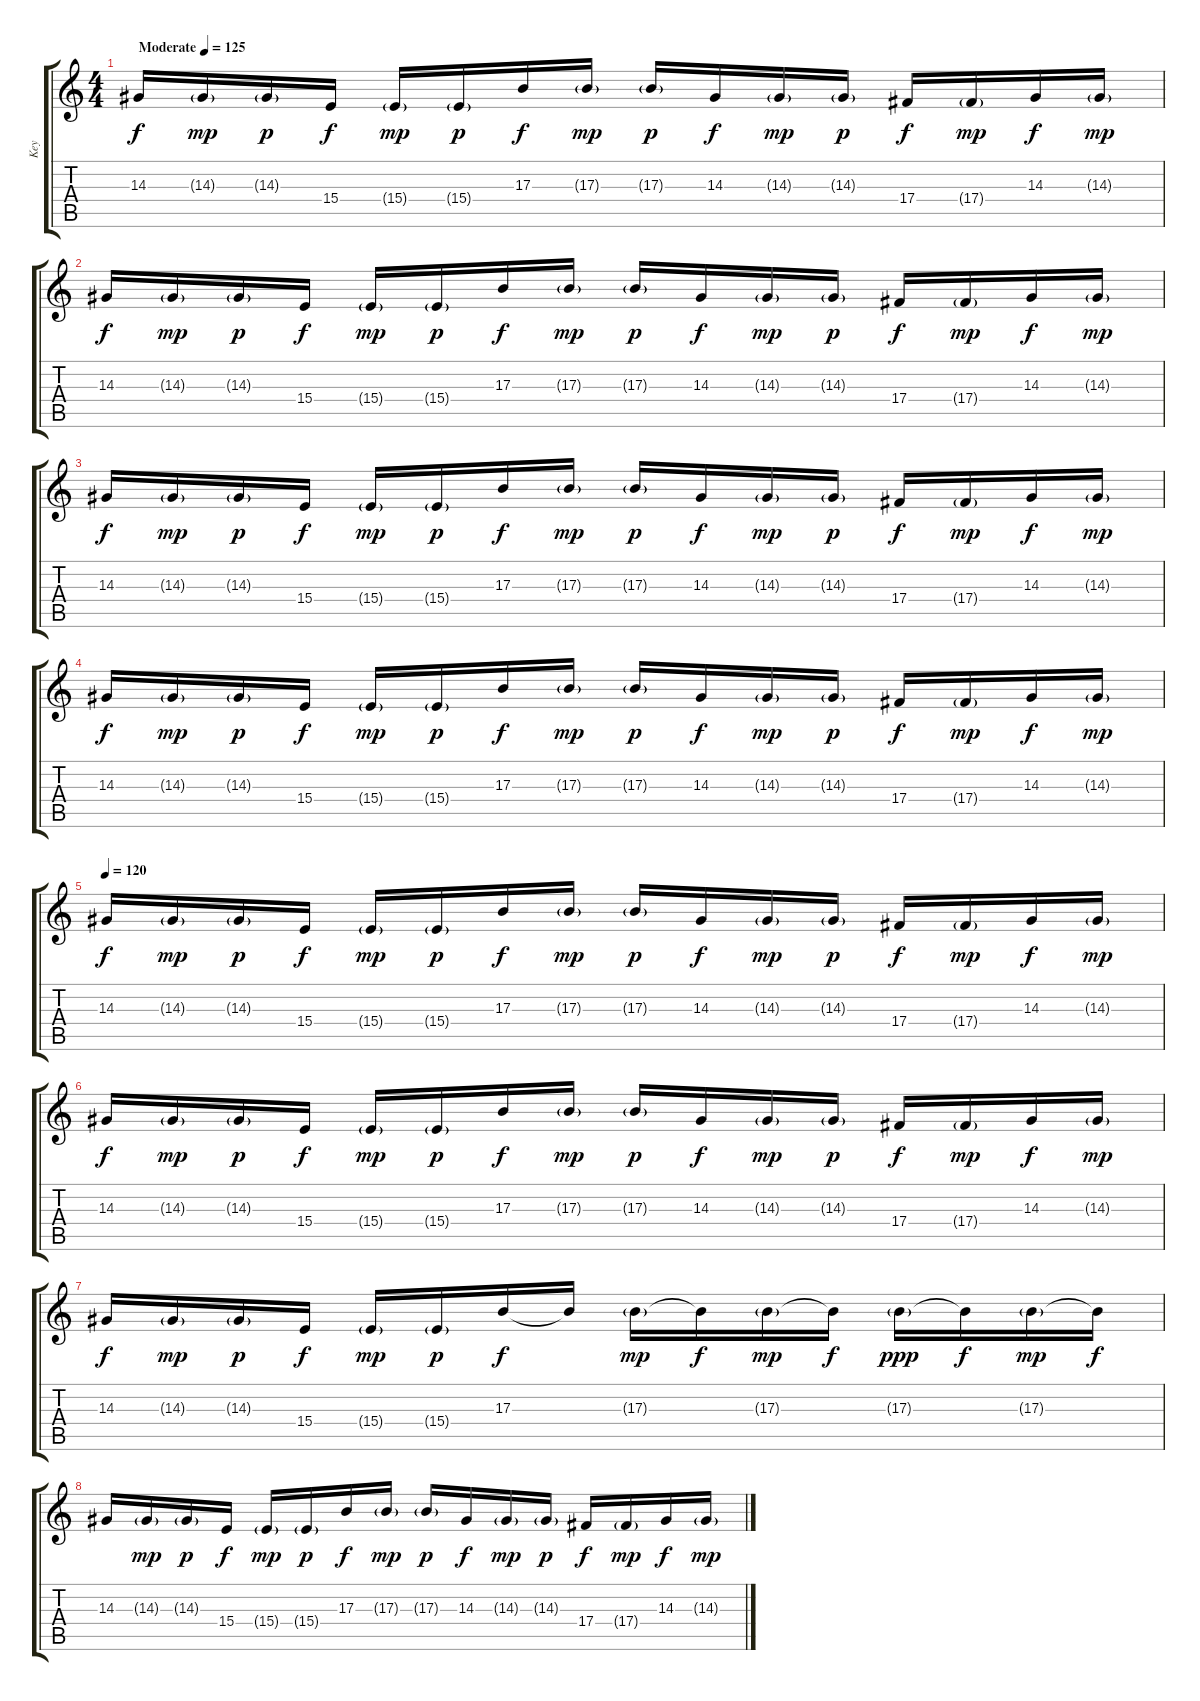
\track ("Key" "Key") {instrument lead3calliope}
\staff {score tabs}
\tuning (Eb4 Bb3 Gb3 Db3 Ab2 Db2) {hide}
\ts (4 4)
\tempo (125 "Moderate")
\tempo 118
\tempo (125 "Moderate")
\clef g2
\ks c
14.3.16{dy f instrument lead3calliope} 14.3{g}.16{dy mp} 14.3{g}.16{dy p} 15.4.16{dy f} 15.4{g}.16{dy mp} 15.4{g}.16{dy p} 17.3.16{dy f} 17.3{g}.16{dy mp} 17.3{g}.16{dy p} 14.3.16{dy f} 14.3{g}.16{dy mp} 14.3{g}.16{dy p} 17.4.16{dy f} 17.4{g}.16{dy mp} 14.3.16{dy f} 14.3{g}.16{dy mp} |
14.3.16{dy f} 14.3{g}.16{dy mp} 14.3{g}.16{dy p} 15.4.16{dy f} 15.4{g}.16{dy mp} 15.4{g}.16{dy p} 17.3.16{dy f} 17.3{g}.16{dy mp} 17.3{g}.16{dy p} 14.3.16{dy f} 14.3{g}.16{dy mp} 14.3{g}.16{dy p} 17.4.16{dy f} 17.4{g}.16{dy mp} 14.3.16{dy f} 14.3{g}.16{dy mp} |
14.3.16{dy f} 14.3{g}.16{dy mp} 14.3{g}.16{dy p} 15.4.16{dy f} 15.4{g}.16{dy mp} 15.4{g}.16{dy p} 17.3.16{dy f} 17.3{g}.16{dy mp} 17.3{g}.16{dy p} 14.3.16{dy f} 14.3{g}.16{dy mp} 14.3{g}.16{dy p} 17.4.16{dy f} 17.4{g}.16{dy mp} 14.3.16{dy f} 14.3{g}.16{dy mp} |
14.3.16{dy f} 14.3{g}.16{dy mp} 14.3{g}.16{dy p} 15.4.16{dy f} 15.4{g}.16{dy mp} 15.4{g}.16{dy p} 17.3.16{dy f} 17.3{g}.16{dy mp} 17.3{g}.16{dy p} 14.3.16{dy f} 14.3{g}.16{dy mp} 14.3{g}.16{dy p} 17.4.16{dy f} 17.4{g}.16{dy mp} 14.3.16{dy f} 14.3{g}.16{dy mp} |
\tempo 120
14.3.16{dy f} 14.3{g}.16{dy mp} 14.3{g}.16{dy p} 15.4.16{dy f} 15.4{g}.16{dy mp} 15.4{g}.16{dy p} 17.3.16{dy f} 17.3{g}.16{dy mp} 17.3{g}.16{dy p} 14.3.16{dy f} 14.3{g}.16{dy mp} 14.3{g}.16{dy p} 17.4.16{dy f} 17.4{g}.16{dy mp} 14.3.16{dy f} 14.3{g}.16{dy mp} |
14.3.16{dy f} 14.3{g}.16{dy mp} 14.3{g}.16{dy p} 15.4.16{dy f} 15.4{g}.16{dy mp} 15.4{g}.16{dy p} 17.3.16{dy f} 17.3{g}.16{dy mp} 17.3{g}.16{dy p} 14.3.16{dy f} 14.3{g}.16{dy mp} 14.3{g}.16{dy p} 17.4.16{dy f} 17.4{g}.16{dy mp} 14.3.16{dy f} 14.3{g}.16{dy mp} |
14.3.16{dy f} 14.3{g}.16{dy mp} 14.3{g}.16{dy p} 15.4.16{dy f} 15.4{g}.16{dy mp} 15.4{g}.16{dy p} 17.3.16{dy f} 17.3{t}.16 17.3{g}.16{dy mp} 17.3{t}.16{dy f} 17.3{g}.16{dy mp} 17.3{t}.16{dy f} 17.3{g}.16{dy ppp} 17.3{t}.16{dy f} 17.3{g}.16{dy mp} 17.3{t}.16{dy f} |
14.3.16 14.3{g}.16{dy mp} 14.3{g}.16{dy p} 15.4.16{dy f} 15.4{g}.16{dy mp} 15.4{g}.16{dy p} 17.3.16{dy f} 17.3{g}.16{dy mp} 17.3{g}.16{dy p} 14.3.16{dy f} 14.3{g}.16{dy mp} 14.3{g}.16{dy p} 17.4.16{dy f} 17.4{g}.16{dy mp} 14.3.16{dy f} 14.3{g}.16{dy mp}
